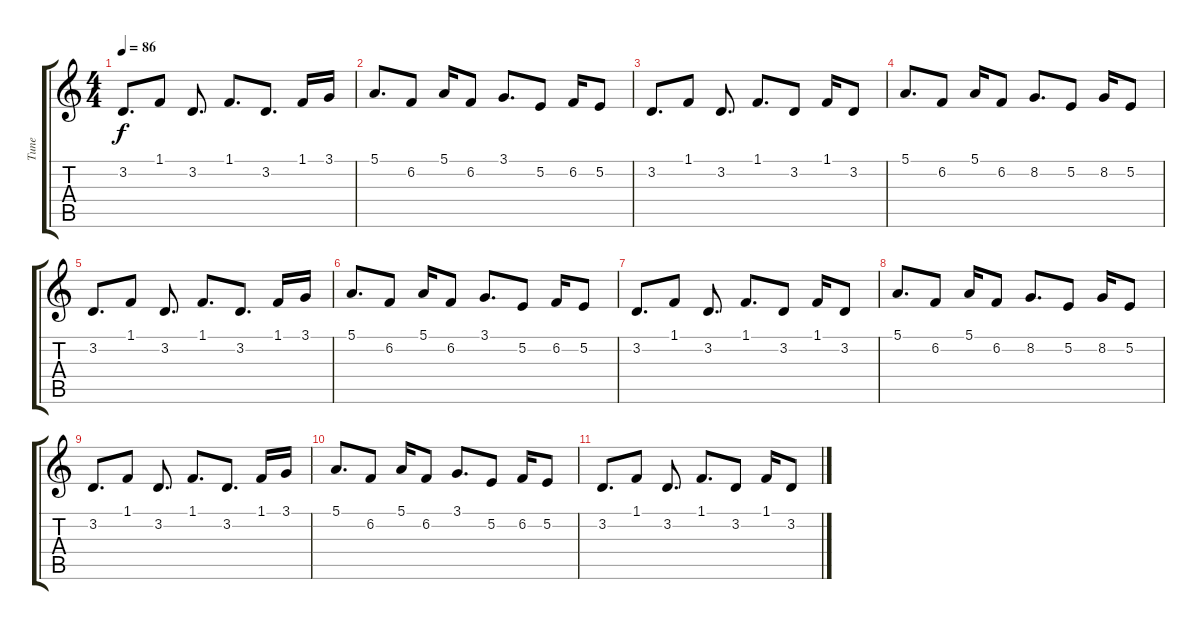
\track ("Tune" "Tune") {instrument dulcimer}
\staff {score tabs}
\tuning (E4 B3 G3 D3 A2 E2) {hide}
\ts (4 4)
\tempo 86
\clef g2
\ks c
3.2.8{d dy f} 1.1.8 3.2.8{d} 1.1.8{d} 3.2.8{d} 1.1.16 3.1.16 |
5.1.8{d} 6.2.8 5.1.16 6.2.8 3.1.8{d} 5.2.8 6.2.16 5.2.8 |
3.2.8{d} 1.1.8 3.2.8{d} 1.1.8{d} 3.2.8 1.1.16 3.2.8 |
5.1.8{d} 6.2.8 5.1.16 6.2.8 8.2.8{d} 5.2.8 8.2.16 5.2.8 |
3.2.8{d} 1.1.8 3.2.8{d} 1.1.8{d} 3.2.8{d} 1.1.16 3.1.16 |
5.1.8{d} 6.2.8 5.1.16 6.2.8 3.1.8{d} 5.2.8 6.2.16 5.2.8 |
3.2.8{d} 1.1.8 3.2.8{d} 1.1.8{d} 3.2.8 1.1.16 3.2.8 |
5.1.8{d volume 0} 6.2.8 5.1.16 6.2.8 8.2.8{d} 5.2.8 8.2.16 5.2.8 |
3.2.8{d} 1.1.8 3.2.8{d} 1.1.8{d} 3.2.8{d} 1.1.16 3.1.16 |
5.1.8{d} 6.2.8 5.1.16 6.2.8 3.1.8{d} 5.2.8 6.2.16 5.2.8 |
3.2.8{d} 1.1.8 3.2.8{d} 1.1.8{d} 3.2.8 1.1.16 3.2.8
